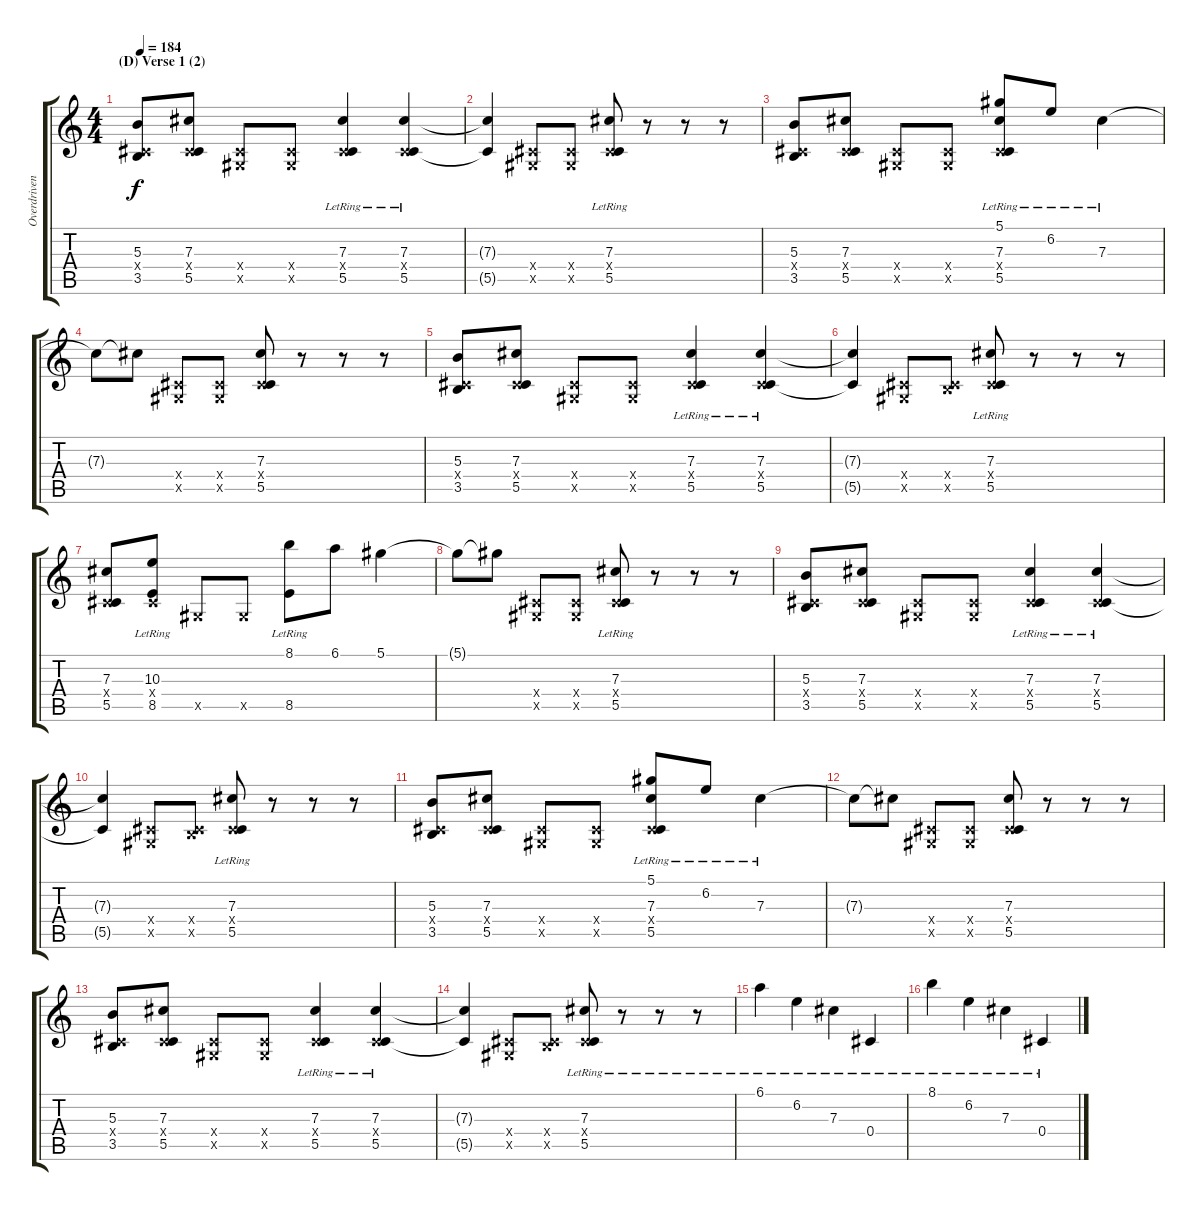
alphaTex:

\track ("Overdriven Guitar" "Overdriven") {instrument overdrivenguitar}
\staff {score tabs}
\tuning (Eb4 Bb3 Gb3 Db3 Ab2 Db2) {hide}
\ts (4 4)
\section ("" "(D) Verse 1 (2)")
\tempo 184
\clef g2
\ks c
(5.3 0.4{x} 3.5).8{dy f} (7.3 0.4{x} 5.5).8 (0.4{x} 0.5{x}).8 (0.4{x} 0.5{x}).8 (7.3{lr} 0.4{x} 5.5{lr}).4 (7.3{lr} 0.4{x} 5.5{lr}).4 |
(7.3{t} 5.5{t}).4 (0.4{x} 0.5{x}).8 (0.4{x} 0.5{x}).8 (7.3{lr} 0.4{x} 5.5{lr}).8 r.8 r.8 r.8 |
(5.3 0.4{x} 3.5).8 (7.3 0.4{x} 5.5).8 (0.4{x} 0.5{x}).8 (0.4{x} 0.5{x}).8 (5.1{lr} 7.3{lr} 0.4{x} 5.5{lr}).8 6.2{lr}.8 7.3{lr}.4 |
7.3{t}.8 7.3{t}.8 (0.4{x} 0.5{x}).8 (0.4{x} 0.5{x}).8 (7.3 0.4{x} 5.5).8 r.8 r.8 r.8 |
(5.3 0.4{x} 3.5).8 (7.3 0.4{x} 5.5).8 (0.4{x} 0.5{x}).8 (0.4{x} 0.5{x}).8 (7.3{lr} 0.4{x} 5.5{lr}).4 (7.3{lr} 0.4{x} 5.5{lr}).4 |
(7.3{t} 5.5{t}).4 (0.4{x} 0.5{x}).8 (0.4{x} 3.5{x}).8 (7.3{lr} 0.4{x} 5.5{lr}).8 r.8 r.8 r.8 |
(7.3 0.4{x} 5.5).8 (10.3{lr} 0.4{x} 8.5{lr}).8 0.5{x}.8 0.5{x}.8 (8.1 8.5{lr}).8 6.1.8 5.1.4 |
5.1{t}.8 5.1{t}.8 (0.4{x} 0.5{x}).8 (0.4{x} 0.5{x}).8 (7.3{lr} 0.4{x} 5.5{lr}).8 r.8 r.8 r.8 |
(5.3 0.4{x} 3.5).8 (7.3 0.4{x} 5.5).8 (0.4{x} 0.5{x}).8 (0.4{x} 0.5{x}).8 (7.3{lr} 0.4{x} 5.5{lr}).4 (7.3{lr} 0.4{x} 5.5{lr}).4 |
(7.3{t} 5.5{t}).4 (0.4{x} 0.5{x}).8 (0.4{x} 3.5{x}).8 (7.3{lr} 0.4{x} 5.5{lr}).8 r.8 r.8 r.8 |
(5.3 0.4{x} 3.5).8 (7.3 0.4{x} 5.5).8 (0.4{x} 0.5{x}).8 (0.4{x} 0.5{x}).8 (5.1{lr} 7.3{lr} 0.4{x} 5.5{lr}).8 6.2{lr}.8 7.3{lr}.4 |
7.3{t}.8 7.3{t}.8 (0.4{x} 0.5{x}).8 (0.4{x} 0.5{x}).8 (7.3 0.4{x} 5.5).8 r.8 r.8 r.8 |
(5.3 0.4{x} 3.5).8 (7.3 0.4{x} 5.5).8 (0.4{x} 0.5{x}).8 (0.4{x} 0.5{x}).8 (7.3{lr} 0.4{x} 5.5{lr}).4 (7.3{lr} 0.4{x} 5.5{lr}).4 |
(7.3{t} 5.5{t}).4 (0.4{x} 0.5{x}).8 (0.4{x} 3.5{x}).8 (7.3{lr} 0.4{x} 5.5{lr}).8 r.8 r.8 r.8 |
6.1{lr}.4 6.2{lr}.4 7.3{lr}.4 0.4{lr}.4 |
8.1{lr}.4 6.2{lr}.4 7.3{lr}.4 0.4{lr}.4
